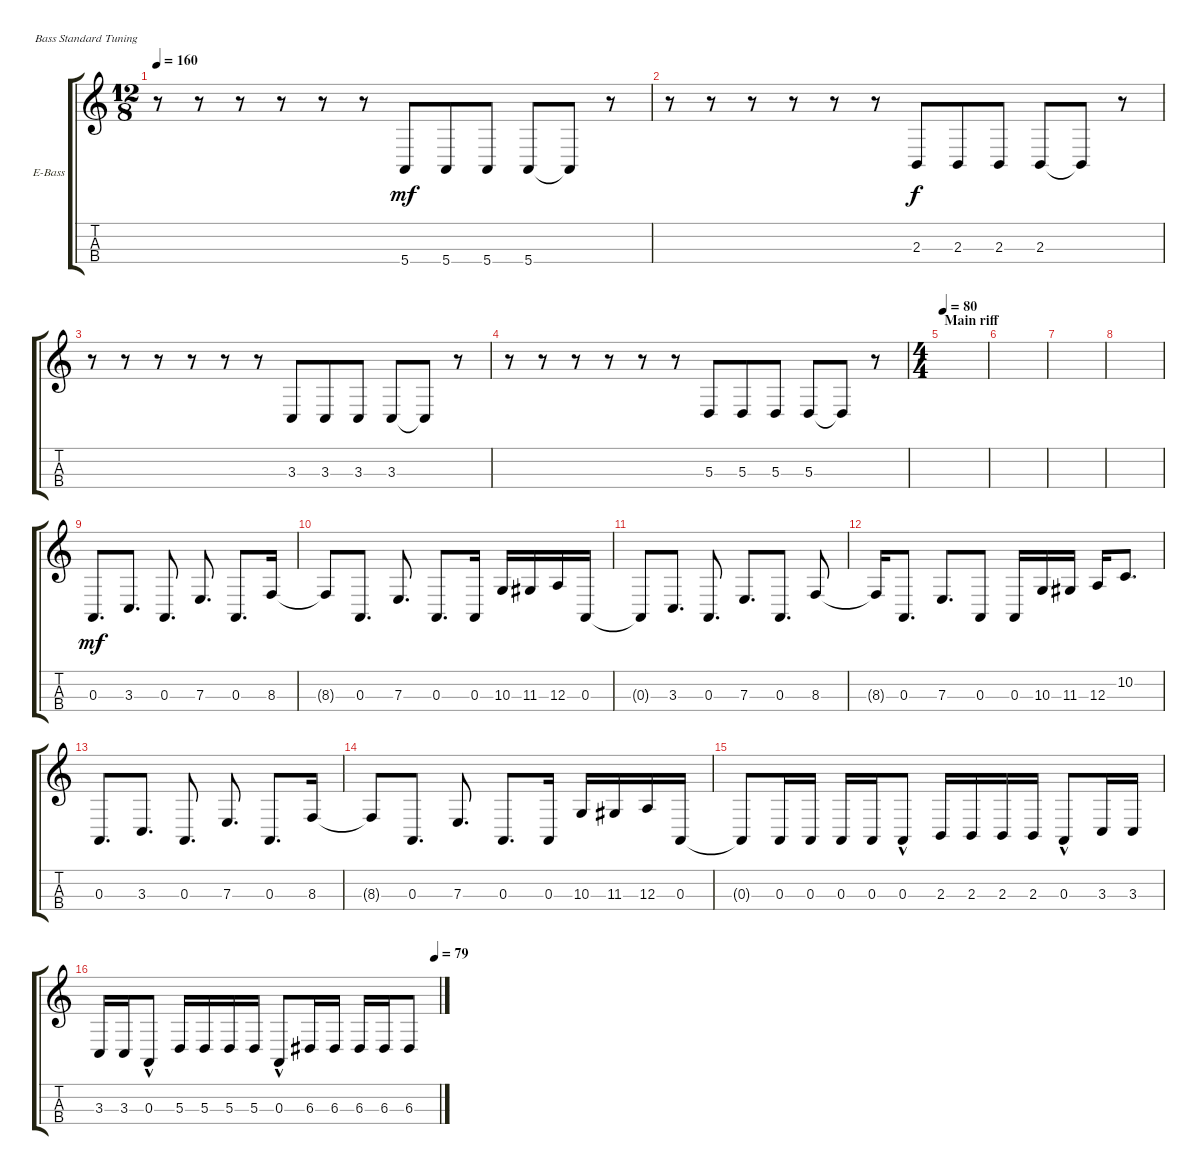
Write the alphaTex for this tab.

\defaultSystemsLayout 4
\bracketExtendMode groupsimilarinstruments
\firstSystemTrackNameOrientation horizontal
\otherSystemsTrackNameOrientation horizontal
\track ("Chris (bass)" "E-Bass") {instrument electricbassfinger}
\staff {score tabs}
\tuning (G2 D2 A1 E1)
\ts (12 8)
\tempo 160
\clef g2
\scale
1.06936
\ks c
r.8{dy mf instrument electricbassfinger} r.8 r.8 r.8 r.8 r.8 5.4.8 5.4.8 5.4.8 5.4.8 5.4{t}.8 r.8 |
\scale
0.930643 r.8 r.8 r.8 r.8 r.8 r.8 2.3.8{dy f} 2.3.8 2.3.8 2.3.8 2.3{t}.8 r.8 |
\scale
1.03909 r.8 r.8 r.8 r.8 r.8 r.8 3.3.8 3.3.8 3.3.8 3.3.8 3.3{t}.8 r.8 |
\scale
0.960908 r.8 r.8 r.8 r.8 r.8 r.8 5.3.8 5.3.8 5.3.8 5.3.8 5.3{t}.8 r.8 |
\ts (4 4)
\section ("" "Main riff")
\tempo 80
\scale
1.06936 |
\scale
0.930643 |
\scale
1.03909 |
\scale
0.960908 |
\scale
1.03909 0.3.8{d dy mf} 3.3.8{d} 0.3.8{d} 7.3.8{d} 0.3.8{d} 8.3.16 |
\scale
0.960908 8.3{t}.8 0.3.8{d} 7.3.8{d} 0.3.8{d} 0.3.16 10.3.16 11.3.16 12.3.16 0.3.16 |
\scale
1.03909 0.3{t}.8 3.3.8{d} 0.3.8{d} 7.3.8{d} 0.3.8{d} 8.3.8 |
\scale
0.960908 8.3{t}.16 0.3.8{d} 7.3.8{d} 0.3.8 0.3.16 10.3.16 11.3.16 12.3.16 10.2.8{d} |
\scale
1.03909 0.3.8{d} 3.3.8{d} 0.3.8{d} 7.3.8{d} 0.3.8{d} 8.3.16 |
\scale
0.960908 8.3{t}.8 0.3.8{d} 7.3.8{d} 0.3.8{d} 0.3.16 10.3.16 11.3.16 12.3.16 0.3.16 |
\scale
1.03909 0.3{t}.8 0.3.16 0.3.16 0.3.16 0.3.16 0.3{hac}.8 2.3.16 2.3.16 2.3.16 2.3.16 0.3{hac}.8 3.3.16 3.3.16 |
\tempo (79 0.9875)
\scale
0.960908 3.3.16 3.3.16 0.3{hac}.8 5.3.16 5.3.16 5.3.16 5.3.16 0.3{hac}.8 6.3.16 6.3.16 6.3.16 6.3.16 6.3.8
